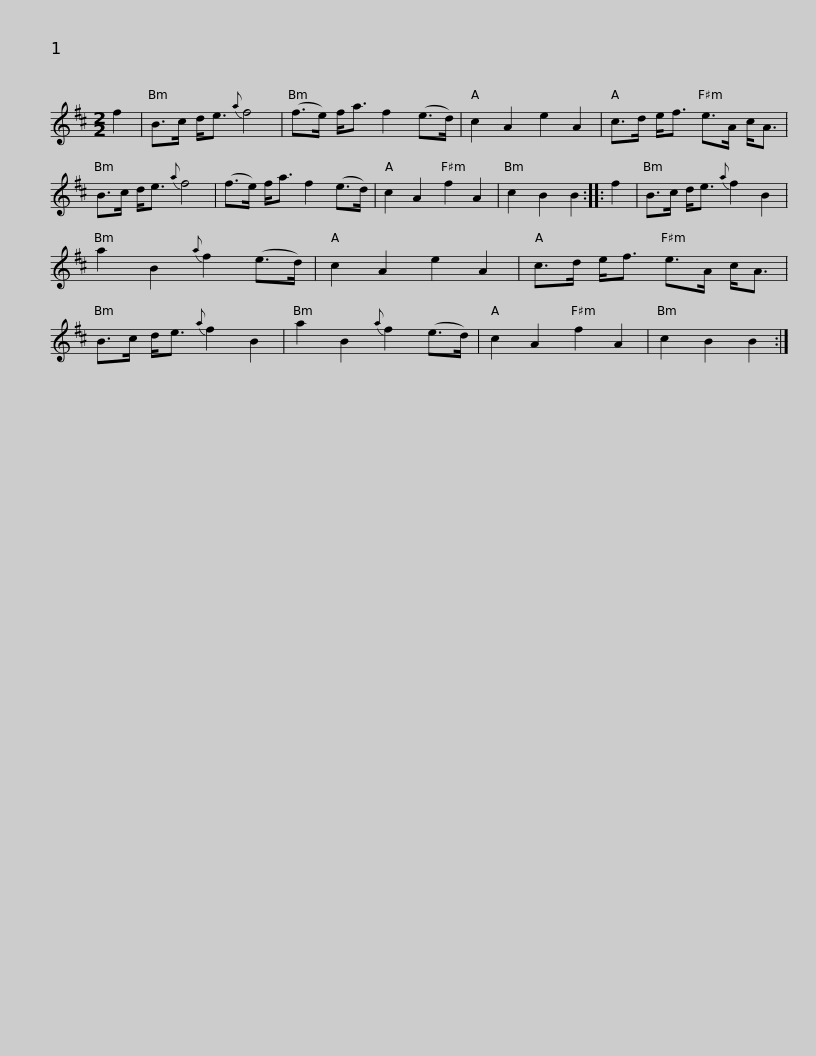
X:1
L:1/8
M:2/2
I:linebreak $
K:Bmin
V:1 treble
V:1
 f2 | B>c d<e{a} f4 | (f>e) f<a f2 (e>d) | c2 A2 e2 A2 | c>d e<f e>A c<A | %5
 B>c d<e{a} f4 |$ (f>e) f<a f2 (e>d) | c2 A2 f2 A2 | c2 B2 B2 :: f2 | %10
 B>c d<e{a} f2 B2 | a2 B2{a} f2 (e>d) | c2 A2 e2 A2 |$ c>d e<f e>A c<A | B>c d<e{a} f2 B2 | %15
 a2 B2{a} f2 (e>d) | c2 A2 f2 A2 | c2 B2 B2 :| %18
